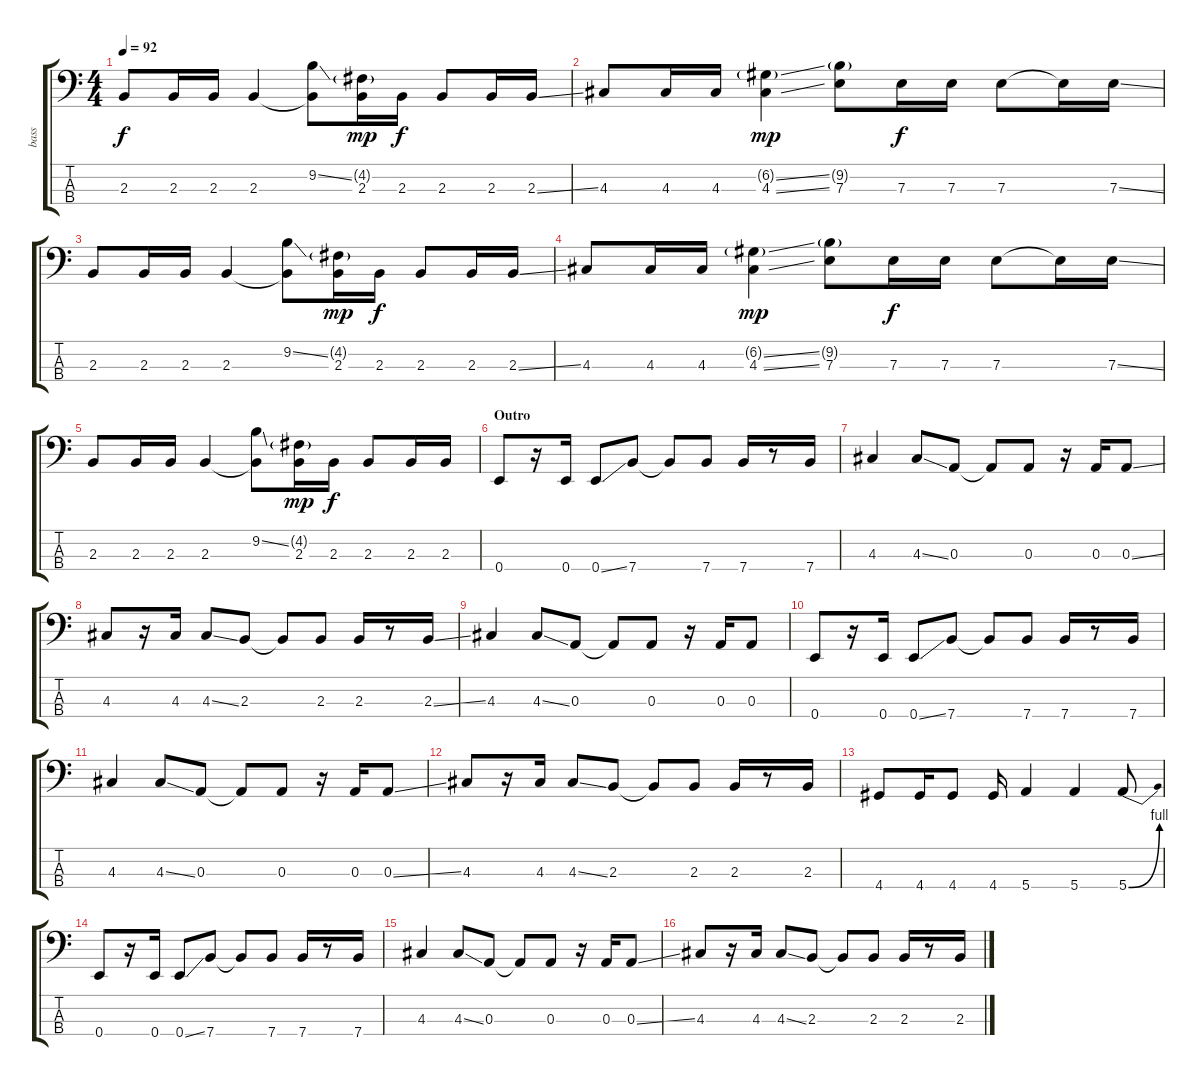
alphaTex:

\track ("bass" "bass") {instrument electricbassfinger}
\staff {score tabs}
\tuning (G2 D2 A1 E1) {hide}
\ts (4 4)
\tempo 92
\clef f4
\ks c
2.3.8{dy f} 2.3.16 2.3.16 2.3.4 (9.2{ss} 2.3{t}).8 (4.2{g} 2.3).16{dy mp} 2.3.16{dy f} 2.3.8 2.3.16 2.3{ss}.16 |
4.3.8 4.3.16 4.3.16 (6.2{ss g} 4.3{ss}).4{dy mp} (9.2{g} 7.3).8 7.3.16{dy f} 7.3.16 7.3.8 7.3{t}.16 7.3{ss}.16 |
2.3.8 2.3.16 2.3.16 2.3.4 (9.2{ss} 2.3{t}).8 (4.2{g} 2.3).16{dy mp} 2.3.16{dy f} 2.3.8 2.3.16 2.3{ss}.16 |
4.3.8 4.3.16 4.3.16 (6.2{ss g} 4.3{ss}).4{dy mp} (9.2{g} 7.3).8 7.3.16{dy f} 7.3.16 7.3.8 7.3{t}.16 7.3{ss}.16 |
2.3.8 2.3.16 2.3.16 2.3.4 (9.2{ss} 2.3{t}).8 (4.2{g} 2.3).16{dy mp} 2.3.16{dy f} 2.3.8 2.3.16 2.3.16 |
\section ("" "Outro")
0.4.8 r.16 0.4.16 0.4{ss}.8 7.4.8 7.4{t}.8 7.4.8 7.4.16 r.8 7.4.16 |
4.3.4 4.3{ss}.8 0.3.8 0.3{t}.8 0.3.8 r.16 0.3.16 0.3{ss}.8 |
4.3.8 r.16 4.3.16 4.3{ss}.8 2.3.8 2.3{t}.8 2.3.8 2.3.16 r.8 2.3{ss}.16 |
4.3.4 4.3{ss}.8 0.3.8 0.3{t}.8 0.3.8 r.16 0.3.16 0.3.8 |
0.4.8 r.16 0.4.16 0.4{ss}.8 7.4.8 7.4{t}.8 7.4.8 7.4.16 r.8 7.4.16 |
4.3.4 4.3{ss}.8 0.3.8 0.3{t}.8 0.3.8 r.16 0.3.16 0.3{ss}.8 |
4.3.8 r.16 4.3.16 4.3{ss}.8 2.3.8 2.3{t}.8 2.3.8 2.3.16 r.8 2.3.16 |
4.4.8 4.4.16 4.4.8 4.4.16 5.4.4 5.4.4 5.4{be (bend 0 0 60 4)}.8 |
0.4.8 r.16 0.4.16 0.4{ss}.8 7.4.8 7.4{t}.8 7.4.8 7.4.16 r.8 7.4.16 |
4.3.4 4.3{ss}.8 0.3.8 0.3{t}.8 0.3.8 r.16 0.3.16 0.3{ss}.8 |
4.3.8 r.16 4.3.16 4.3{ss}.8 2.3.8 2.3{t}.8 2.3.8 2.3.16 r.8 2.3{ss}.16
